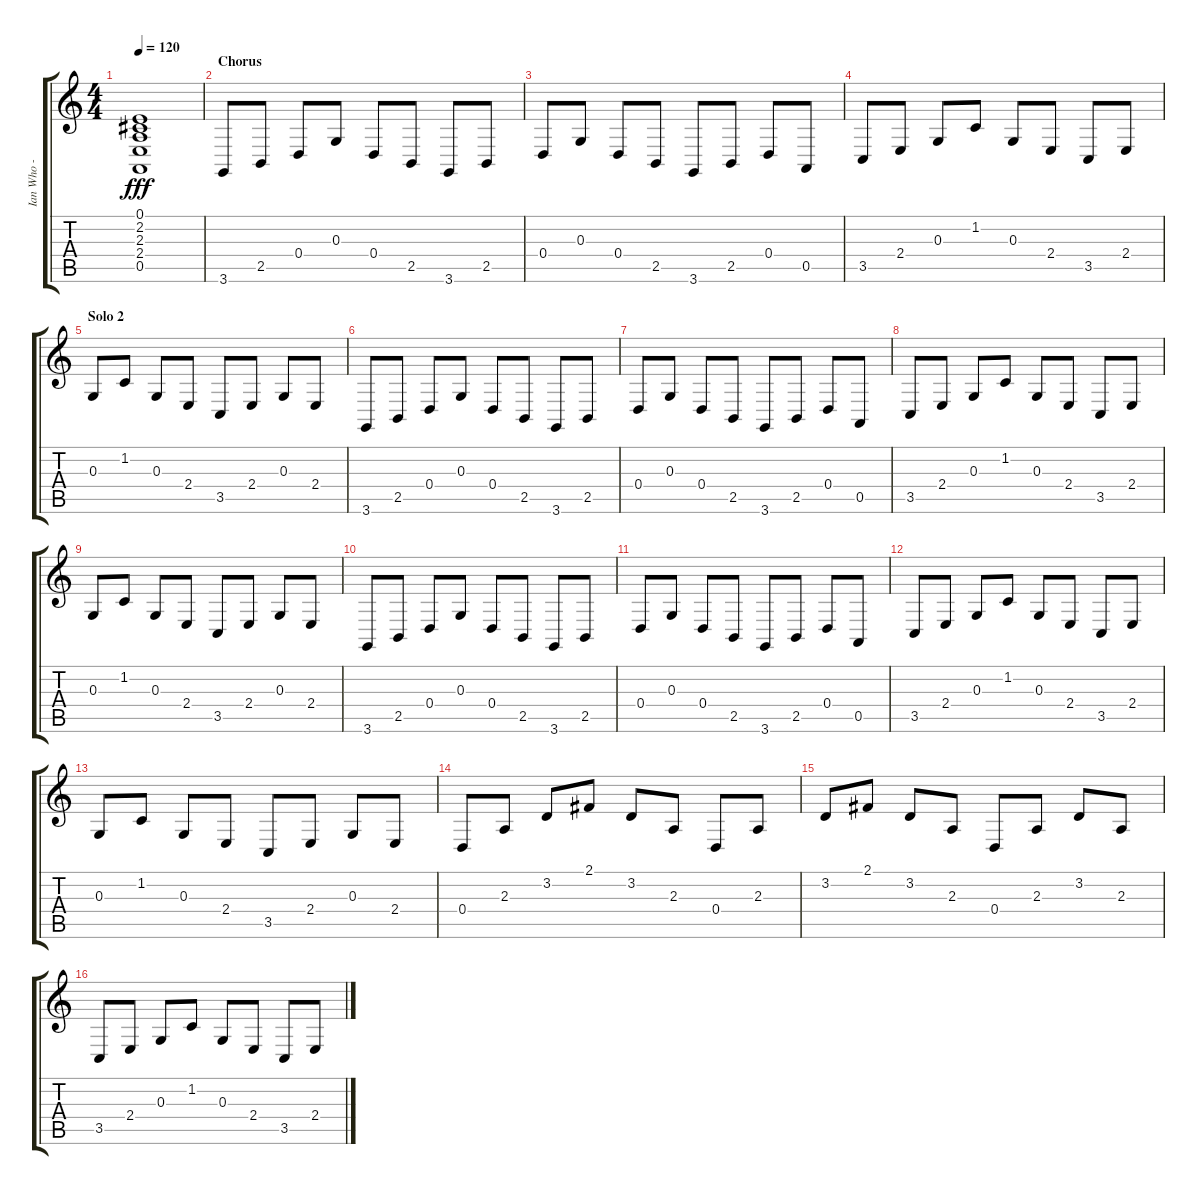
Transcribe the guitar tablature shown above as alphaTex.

\track ("Ian Who - Piano" "Ian Who - ") {instrument acousticgrandpiano}
\staff {score tabs}
\tuning (E4 B3 G3 D3 A2 E2) {hide}
\ts (4 4)
\tempo 120
\clef g2
\ks c
(0.1 2.2 2.3 2.4 0.5).1{dy fff} |
\section ("" "Chorus")
3.6.8 2.5.8 0.4.8 0.3.8 0.4.8 2.5.8 3.6.8 2.5.8 |
0.4.8 0.3.8 0.4.8 2.5.8 3.6.8 2.5.8 0.4.8 0.5.8 |
3.5.8 2.4.8 0.3.8 1.2.8 0.3.8 2.4.8 3.5.8 2.4.8 |
\section ("" "Solo 2")
0.3.8 1.2.8 0.3.8 2.4.8 3.5.8 2.4.8 0.3.8 2.4.8 |
3.6.8 2.5.8 0.4.8 0.3.8 0.4.8 2.5.8 3.6.8 2.5.8 |
0.4.8 0.3.8 0.4.8 2.5.8 3.6.8 2.5.8 0.4.8 0.5.8 |
3.5.8 2.4.8 0.3.8 1.2.8 0.3.8 2.4.8 3.5.8 2.4.8 |
0.3.8 1.2.8 0.3.8 2.4.8 3.5.8 2.4.8 0.3.8 2.4.8 |
3.6.8 2.5.8 0.4.8 0.3.8 0.4.8 2.5.8 3.6.8 2.5.8 |
0.4.8 0.3.8 0.4.8 2.5.8 3.6.8 2.5.8 0.4.8 0.5.8 |
3.5.8 2.4.8 0.3.8 1.2.8 0.3.8 2.4.8 3.5.8 2.4.8 |
0.3.8 1.2.8 0.3.8 2.4.8 3.5.8 2.4.8 0.3.8 2.4.8 |
0.4.8 2.3.8 3.2.8 2.1.8 3.2.8 2.3.8 0.4.8 2.3.8 |
3.2.8 2.1.8 3.2.8 2.3.8 0.4.8 2.3.8 3.2.8 2.3.8 |
3.5.8 2.4.8 0.3.8 1.2.8 0.3.8 2.4.8 3.5.8 2.4.8
